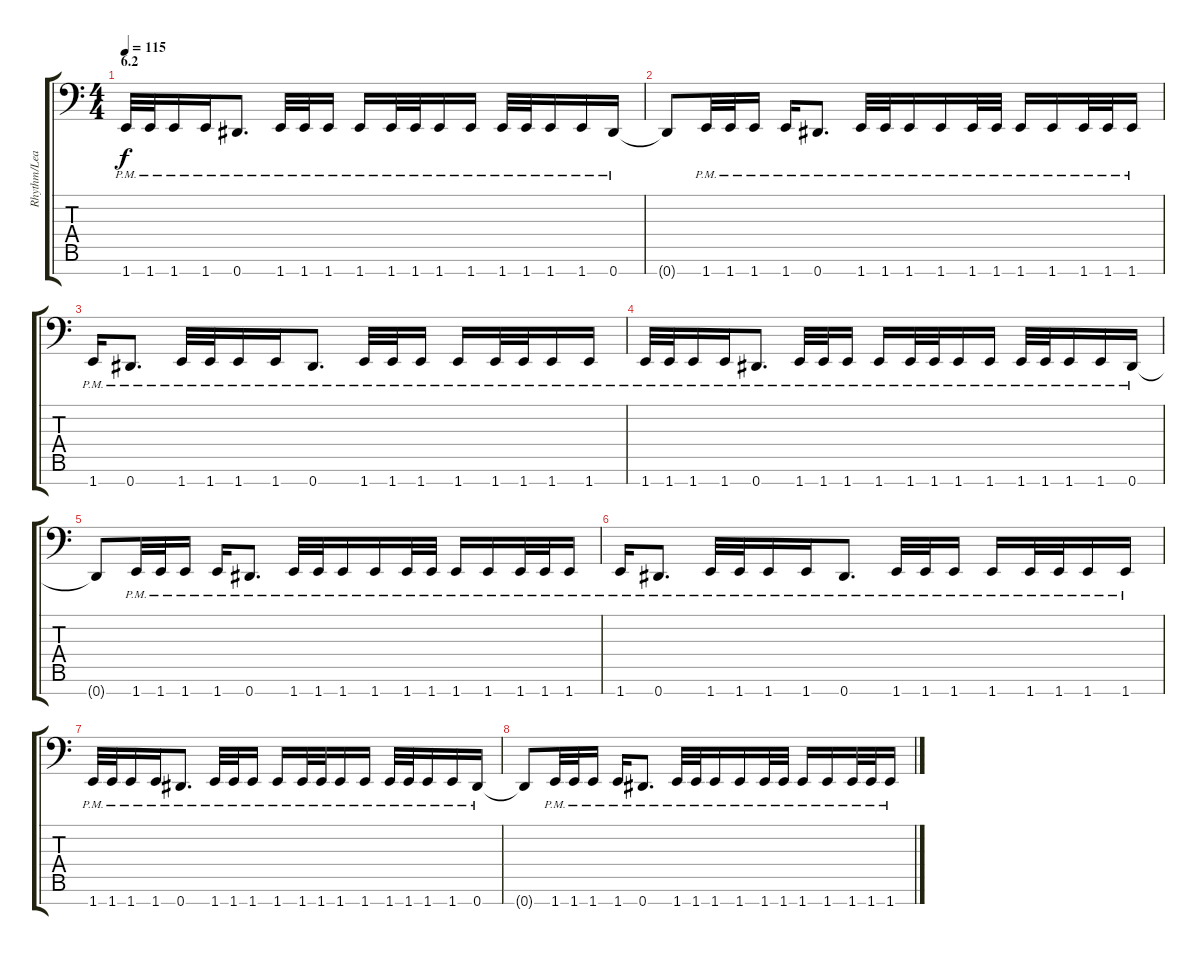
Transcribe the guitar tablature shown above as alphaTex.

\track ("Rhythm/Lead" "Rhythm/Lea") {instrument distortionguitar}
\staff {score tabs}
\tuning (Ab3 Eb3 B2 Gb2 Db2 Ab1 Eb1) {hide}
\ts (4 4)
\section ("" "6.2")
\tempo 115
\clef f4
\ks c
1.7{pm}.32{dy f} 1.7{pm}.32 1.7{pm}.16 1.7{pm}.16 0.7{pm}.8{d} 1.7{pm}.32 1.7{pm}.32 1.7{pm}.16 1.7{pm}.16 1.7{pm}.32 1.7{pm}.32 1.7{pm}.16 1.7{pm}.16 1.7{pm}.32 1.7{pm}.32 1.7{pm}.16 1.7{pm}.16 0.7{pm}.16 |
0.7{t}.8 1.7{pm}.32 1.7{pm}.32 1.7{pm}.16 1.7{pm}.16 0.7{pm}.8{d} 1.7{pm}.32 1.7{pm}.32 1.7{pm}.16 1.7{pm}.16 1.7{pm}.32 1.7{pm}.32 1.7{pm}.16 1.7{pm}.16 1.7{pm}.32 1.7{pm}.32 1.7{pm}.16 |
1.7{pm}.16 0.7{pm}.8{d} 1.7{pm}.32 1.7{pm}.32 1.7{pm}.16 1.7{pm}.16 0.7{pm}.8{d} 1.7{pm}.32 1.7{pm}.32 1.7{pm}.16 1.7{pm}.16 1.7{pm}.32 1.7{pm}.32 1.7{pm}.16 1.7{pm}.16 |
1.7{pm}.32 1.7{pm}.32 1.7{pm}.16 1.7{pm}.16 0.7{pm}.8{d} 1.7{pm}.32 1.7{pm}.32 1.7{pm}.16 1.7{pm}.16 1.7{pm}.32 1.7{pm}.32 1.7{pm}.16 1.7{pm}.16 1.7{pm}.32 1.7{pm}.32 1.7{pm}.16 1.7{pm}.16 0.7{pm}.16 |
0.7{t}.8 1.7{pm}.32 1.7{pm}.32 1.7{pm}.16 1.7{pm}.16 0.7{pm}.8{d} 1.7{pm}.32 1.7{pm}.32 1.7{pm}.16 1.7{pm}.16 1.7{pm}.32 1.7{pm}.32 1.7{pm}.16 1.7{pm}.16 1.7{pm}.32 1.7{pm}.32 1.7{pm}.16 |
1.7{pm}.16 0.7{pm}.8{d} 1.7{pm}.32 1.7{pm}.32 1.7{pm}.16 1.7{pm}.16 0.7{pm}.8{d} 1.7{pm}.32 1.7{pm}.32 1.7{pm}.16 1.7{pm}.16 1.7{pm}.32 1.7{pm}.32 1.7{pm}.16 1.7{pm}.16 |
1.7{pm}.32 1.7{pm}.32 1.7{pm}.16 1.7{pm}.16 0.7{pm}.8{d} 1.7{pm}.32 1.7{pm}.32 1.7{pm}.16 1.7{pm}.16 1.7{pm}.32 1.7{pm}.32 1.7{pm}.16 1.7{pm}.16 1.7{pm}.32 1.7{pm}.32 1.7{pm}.16 1.7{pm}.16 0.7{pm}.16 |
0.7{t}.8 1.7{pm}.32 1.7{pm}.32 1.7{pm}.16 1.7{pm}.16 0.7{pm}.8{d} 1.7{pm}.32 1.7{pm}.32 1.7{pm}.16 1.7{pm}.16 1.7{pm}.32 1.7{pm}.32 1.7{pm}.16 1.7{pm}.16 1.7{pm}.32 1.7{pm}.32 1.7{pm}.16
